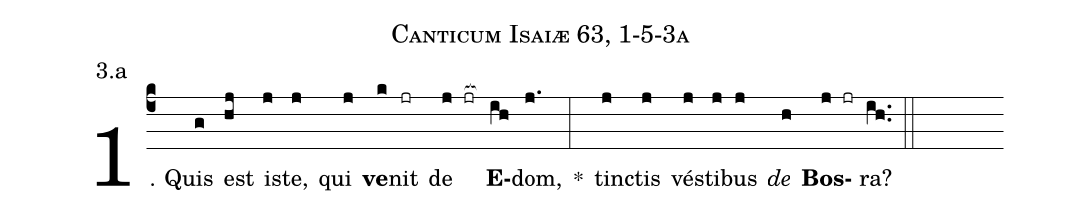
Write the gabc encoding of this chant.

name: Canticum Isaiæ 63, 1-5-3a;
annotation: 3.a;
%%
(c4)1. Quis(g) est(hj) is(j)te,(j) qui(j) <b>ve</b>(k)nit(jr) de(j jr[ocb:1{]) <b>E</b>(ih[ocb:0}])dom,(j.) *(:) tinc(j)tis(j) vés(j)ti(j)bus(j) <i>de</i>(h) <b>Bos</b>(j jr)ra?(ih..) (::)
